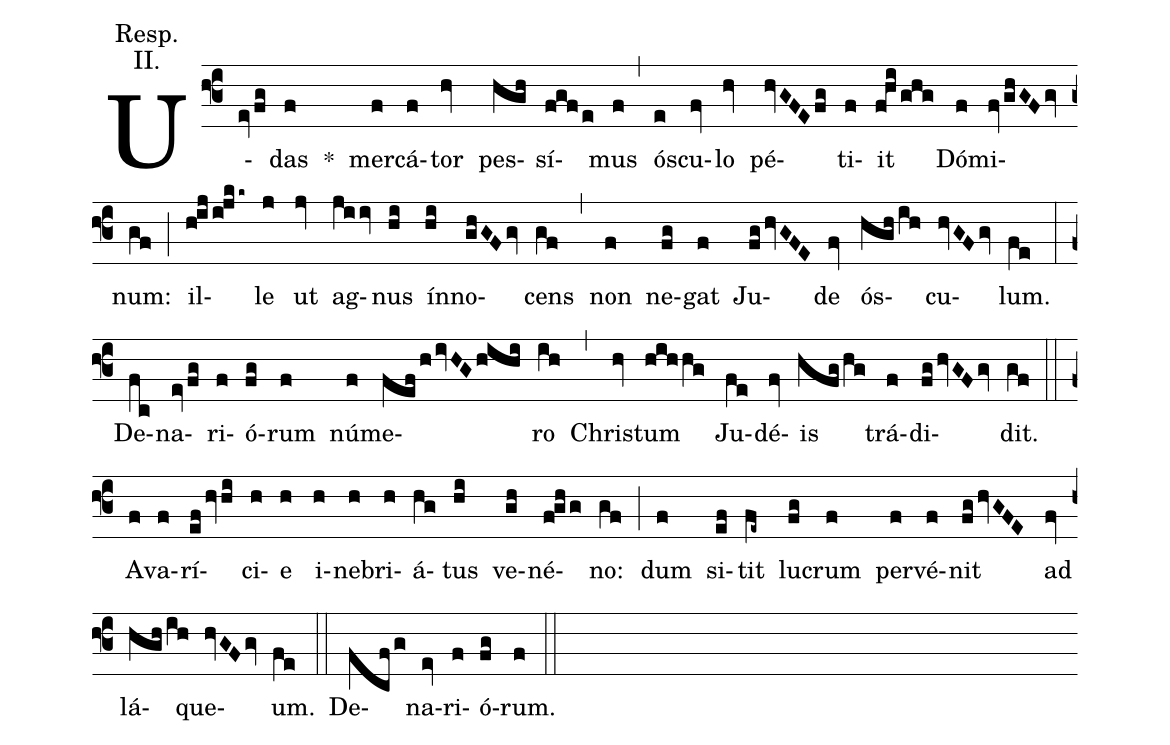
annotation: Resp.;
annotation: II.;
%%
(f3)
U(evfg)das(f) *() mer(f)cá(f)tor(hv) pes(hgh)sí(fgfe)mus(f) (,)
ós(e)cu(fv)lo(hv) pé(hvGFEfg)ti(f)it(fhighg) Dó(f)mi(fvghGFgv)num:(gf) (;)
il(hijijkk~)le(j) ut(jv) ag(jiiv)nus(hi) ín(hi)no(ghGFgv)cens(gf) (,)
non(f) ne(fg)gat(f) Ju(fghvGFE)de(fv) ós(hghih)cu(hvGFgv)lum.(fe) (:)
De(fc)na(evfg)ri(f)ó(fg)rum(f) nú(f)me(fefhivHGhihi)ro(ih) (,)
Chris(hv)tum(hihhg) Ju(fe)dé(fv)is(hfghg) trá(f)di(fghvGFgv)dit.(gf) (::)
A(f)va(f)rí(efhvhi)ci(h)e(h) i(h)ne(h)bri(h)á(hg)tus(hi) ve(gh)né(fghg)no:(gf) (;)
dum(f) si(ef)tit(fe~) luc(fg)rum(f) per(f)vé(f)nit(fghvGFE) ad(fv) lá(hghih)que(hvGFgv)um.(fe) (::)
De(fcfg)na(ev)ri(f)ó(fg)rum.(f) (::)
